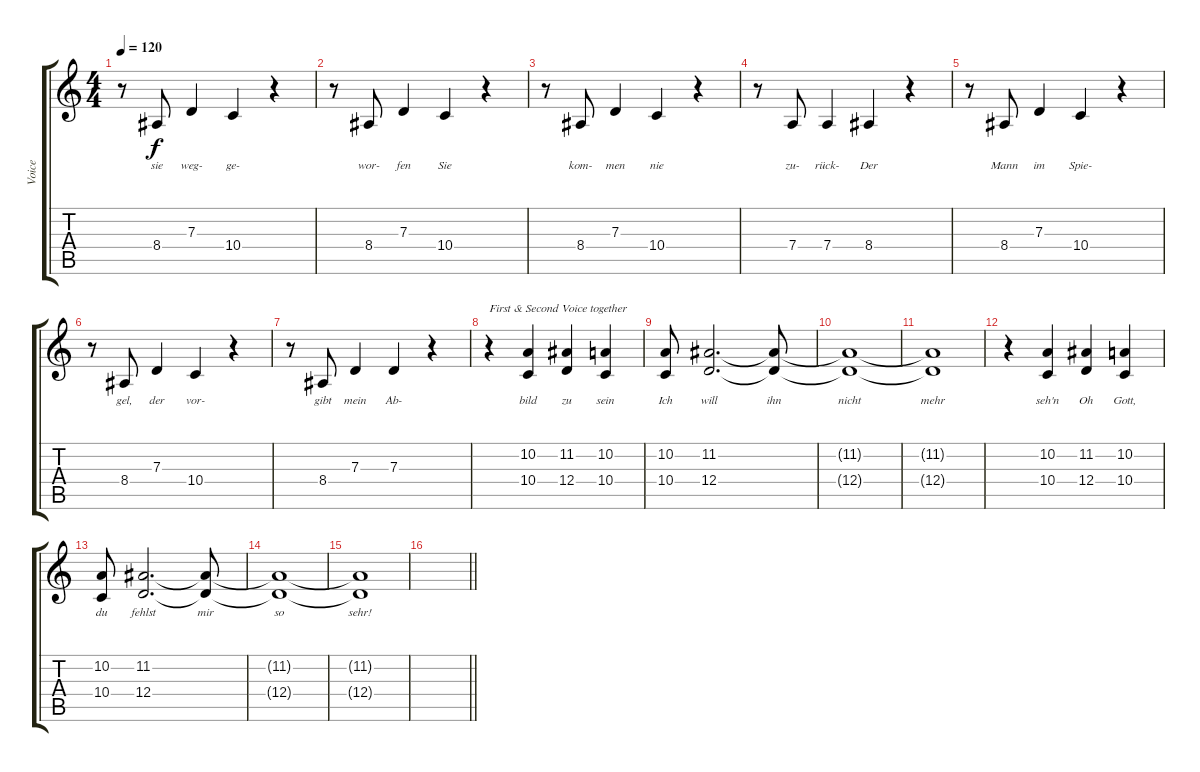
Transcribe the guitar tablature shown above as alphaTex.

\track ("Voice" "Voice") {instrument altosax}
\staff {score tabs}
\tuning (E4 B3 G3 D3 A2 E2) {hide}
\ts (4 4)
\tempo 120
\clef g2
\ks c
r.8{dy f} 8.4.8{lyrics (0 "sie") lyrics (1 "") lyrics (2 "") lyrics (3 "") lyrics (4 "")} 7.3.4{lyrics (0 "weg-") lyrics (1 "") lyrics (2 "") lyrics (3 "") lyrics (4 "")} 10.4.4{lyrics (0 "ge-") lyrics (1 "") lyrics (2 "") lyrics (3 "") lyrics (4 "")} r.4 |
r.8 8.4.8{lyrics (0 "wor-") lyrics (1 "") lyrics (2 "") lyrics (3 "") lyrics (4 "")} 7.3.4{lyrics (0 "fen") lyrics (1 "") lyrics (2 "") lyrics (3 "") lyrics (4 "")} 10.4.4{lyrics (0 "Sie") lyrics (1 "") lyrics (2 "") lyrics (3 "") lyrics (4 "")} r.4 |
r.8 8.4.8{lyrics (0 "kom-") lyrics (1 "") lyrics (2 "") lyrics (3 "") lyrics (4 "")} 7.3.4{lyrics (0 "men") lyrics (1 "") lyrics (2 "") lyrics (3 "") lyrics (4 "")} 10.4.4{lyrics (0 "nie") lyrics (1 "") lyrics (2 "") lyrics (3 "") lyrics (4 "")} r.4 |
r.8 7.4.8{lyrics (0 "zu-") lyrics (1 "") lyrics (2 "") lyrics (3 "") lyrics (4 "")} 7.4.4{lyrics (0 "rück-") lyrics (1 "") lyrics (2 "") lyrics (3 "") lyrics (4 "")} 8.4.4{lyrics (0 "Der") lyrics (1 "") lyrics (2 "") lyrics (3 "") lyrics (4 "")} r.4 |
r.8 8.4.8{lyrics (0 "Mann") lyrics (1 "") lyrics (2 "") lyrics (3 "") lyrics (4 "")} 7.3.4{lyrics (0 "im") lyrics (1 "") lyrics (2 "") lyrics (3 "") lyrics (4 "")} 10.4.4{lyrics (0 "Spie-") lyrics (1 "") lyrics (2 "") lyrics (3 "") lyrics (4 "")} r.4 |
r.8 8.4.8{lyrics (0 "gel,") lyrics (1 "") lyrics (2 "") lyrics (3 "") lyrics (4 "")} 7.3.4{lyrics (0 "der") lyrics (1 "") lyrics (2 "") lyrics (3 "") lyrics (4 "")} 10.4.4{lyrics (0 "vor-") lyrics (1 "") lyrics (2 "") lyrics (3 "") lyrics (4 "")} r.4 |
r.8 8.4.8{lyrics (0 "gibt") lyrics (1 "") lyrics (2 "") lyrics (3 "") lyrics (4 "")} 7.3.4{lyrics (0 "mein") lyrics (1 "") lyrics (2 "") lyrics (3 "") lyrics (4 "")} 7.3.4{lyrics (0 "Ab-") lyrics (1 "") lyrics (2 "") lyrics (3 "") lyrics (4 "")} r.4 |
r.4{txt "First & Second Voice together"} (10.2 10.4).4{lyrics (0 "bild") lyrics (1 "") lyrics (2 "") lyrics (3 "") lyrics (4 "")} (11.2 12.4).4{lyrics (0 "zu") lyrics (1 "") lyrics (2 "") lyrics (3 "") lyrics (4 "")} (10.2 10.4).4{lyrics (0 "sein") lyrics (1 "") lyrics (2 "") lyrics (3 "") lyrics (4 "")} |
(10.2 10.4).8{lyrics (0 "Ich") lyrics (1 "") lyrics (2 "") lyrics (3 "") lyrics (4 "")} (11.2 12.4).2{d lyrics (0 "will") lyrics (1 "") lyrics (2 "") lyrics (3 "") lyrics (4 "")} (11.2{t} 12.4{t}).8{lyrics (0 "ihn") lyrics (1 "") lyrics (2 "") lyrics (3 "") lyrics (4 "")} |
(11.2{t} 12.4{t}).1{lyrics (0 "nicht") lyrics (1 "") lyrics (2 "") lyrics (3 "") lyrics (4 "")} |
(11.2{t} 12.4{t}).1{lyrics (0 "mehr") lyrics (1 "") lyrics (2 "") lyrics (3 "") lyrics (4 "")} |
r.4 (10.2 10.4).4{lyrics (0 "seh'n") lyrics (1 "") lyrics (2 "") lyrics (3 "") lyrics (4 "")} (11.2 12.4).4{lyrics (0 "Oh") lyrics (1 "") lyrics (2 "") lyrics (3 "") lyrics (4 "")} (10.2 10.4).4{lyrics (0 "Gott,") lyrics (1 "") lyrics (2 "") lyrics (3 "") lyrics (4 "")} |
(10.2 10.4).8{lyrics (0 "du") lyrics (1 "") lyrics (2 "") lyrics (3 "") lyrics (4 "")} (11.2 12.4).2{d lyrics (0 "fehlst") lyrics (1 "") lyrics (2 "") lyrics (3 "") lyrics (4 "")} (11.2{t} 12.4{t}).8{lyrics (0 "mir") lyrics (1 "") lyrics (2 "") lyrics (3 "") lyrics (4 "")} |
(11.2{t} 12.4{t}).1{lyrics (0 "so") lyrics (1 "") lyrics (2 "") lyrics (3 "") lyrics (4 "")} |
(11.2{t} 12.4{t}).1{lyrics (0 "sehr!") lyrics (1 "") lyrics (2 "") lyrics (3 "") lyrics (4 "")} |
\barLineRight lightlight
